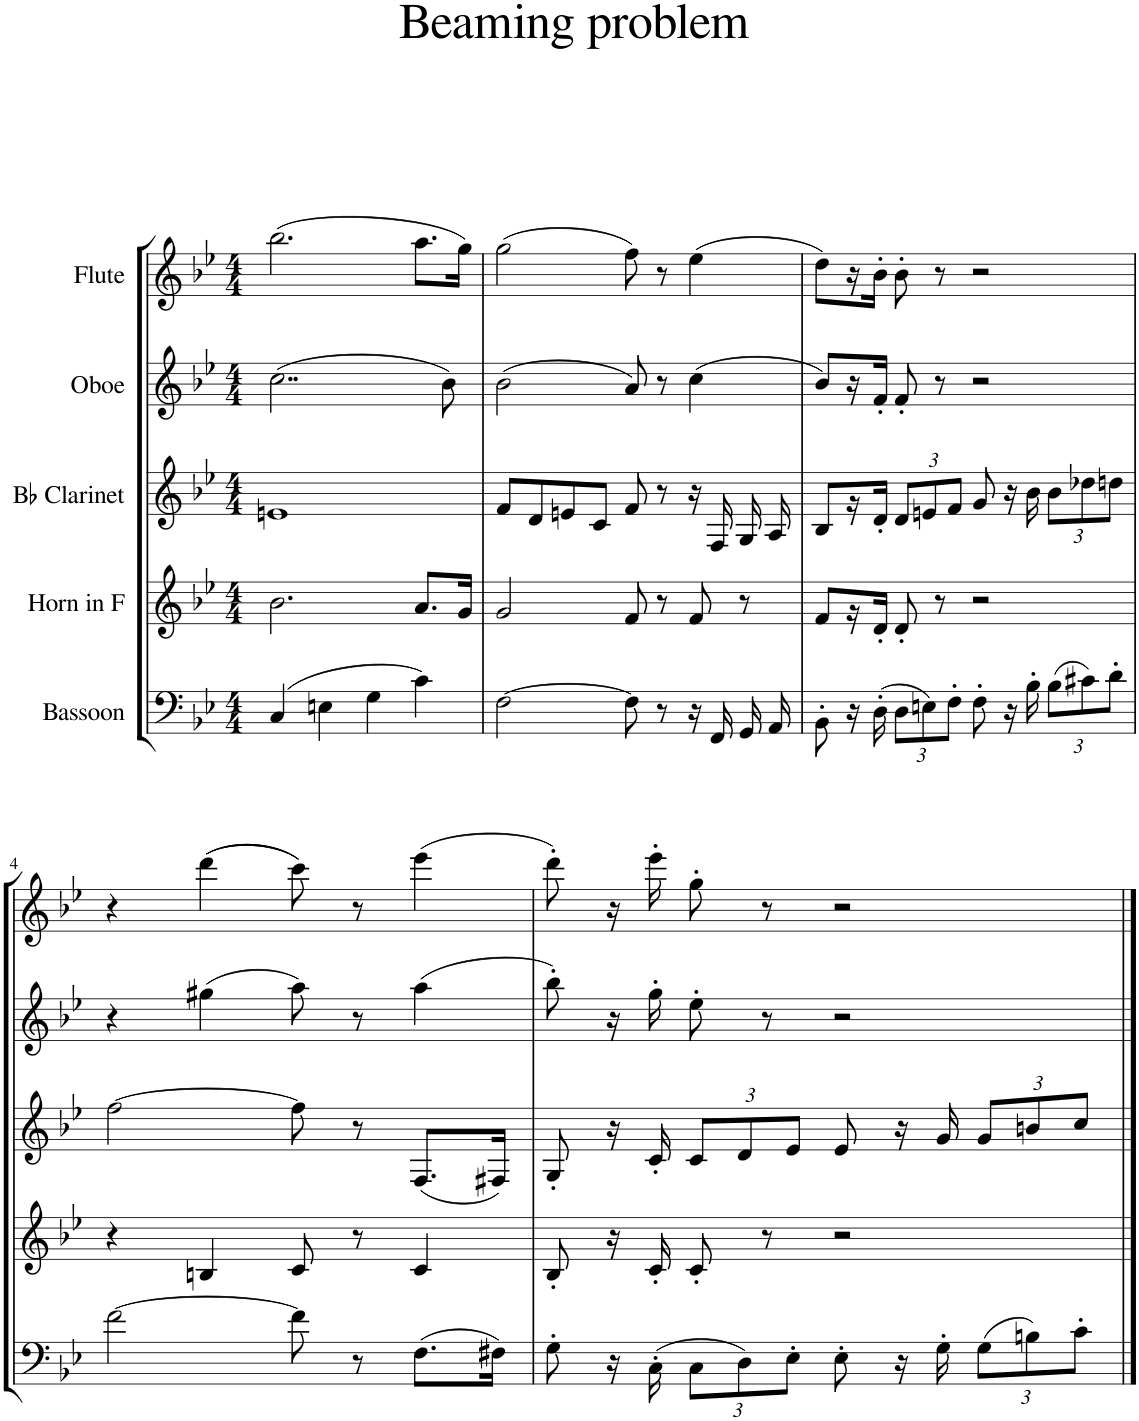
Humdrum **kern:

**kern	**kern	**kern	**kern	**kern
*part5	*part4	*part3	*part2	*part1
*staff5	*staff4	*staff3	*staff2	*staff1
*I"Bassoon	*I"Horn in F	*I"Bb Clarinet	*I"Oboe	*I"Flute
*I'Bsn	*I'Hn	*I'Cl	*I'Ob	*I'Fl
*clefF4	*clefG2	*clefG2	*clefG2	*clefG2
*	*ITrd4c7	*ITrd1c2	*	*
*k[b-e-]	*k[b-e-]	*k[b-e-]	*k[b-e-]	*k[b-e-]
*M4/4	*M4/4	*M4/4	*M4/4	*M4/4
=1	=1	=1	=1	=1
(4C/	2.b-\	1en	(2..cc\	(2.bb-\
4En\	.	.	.	.
4G\	.	.	.	.
4c\)	8.a/L	.	.	8.aa\L
.	.	.	8b-\)	.
.	16g/Jk	.	.	16gg\Jk)
=2	=2	=2	=2	=2
[2F\	2g/	8f/L	(2b-\	(2gg\
.	.	8d/	.	.
.	.	8en/	.	.
.	.	8c/J	.	.
8F\]	8f/	8f/	8a/)	8ff\)
8r	8r	8r	8r	8r
16r	8f/	16r	(4cc\	(4ee-\
16FF/	.	16F/	.	.
16GG/	8r	16G/	.	.
16AA/	.	16A/	.	.
=3	=3	=3	=3	=3
8BB-'\	8f/L	8B-/L	8b-/L)	8dd\L)
16r	16r	16r	16r	16r
(16D'\	16d'/JJ	16d'/JJ	16f'/JJ	16b-'\JJ
*Xbrackettup	*	*Xbrackettup	*	*
12D\L	8d'/	12d/L	8f'/	8b-'\
12En\)	.	12en/	.	.
.	8r	.	8r	8r
12F'\J	.	12f/J	.	.
8F'\	2r	8g/	2r	2r
16r	.	16r	.	.
16B-'\	.	16b-\	.	.
(12B-\L	.	12b-\L	.	.
12c#X\)	.	12dd-X\	.	.
12d'\J	.	12ddn\J	.	.
!!LO:LB:g=z
=4	=4	=4	=4	=4
[2f\	4r	[2ff\	4r	4r
.	4Bn/	.	(4gg#X\	((4ddd\
8f\]	8c/	8ff\]	8aa\)	8ccc\))
8r	8r	8r	8r	8r
(8.F\L	4c/	(8.F/L	(4aa\	(4eee-\
16F#X\Jk)	.	16F#X/Jk)	.	.
=5	=5	=5	=5	=5
8G'\	8B-'/	8G'/	8bb-'\)	8ddd'\)
16r	16r	16r	16r	16r
(16C'\	16c'/	16c'/	16gg'\	16eee-'\
12C\L	8c'/	12c/L	8ee-'\	8gg'\
12D\)	.	12d/	.	.
.	8r	.	8r	8r
12E-'\J	.	12e-/J	.	.
8E-'\	2r	8e-/	2r	2r
16r	.	16r	.	.
16G'\	.	16g/	.	.
(12G\L	.	12g/L	.	.
12Bn\)	.	12bn/	.	.
12c'\J	.	12cc/J	.	.
==	==	==	==	==
*-	*-	*-	*-	*-
